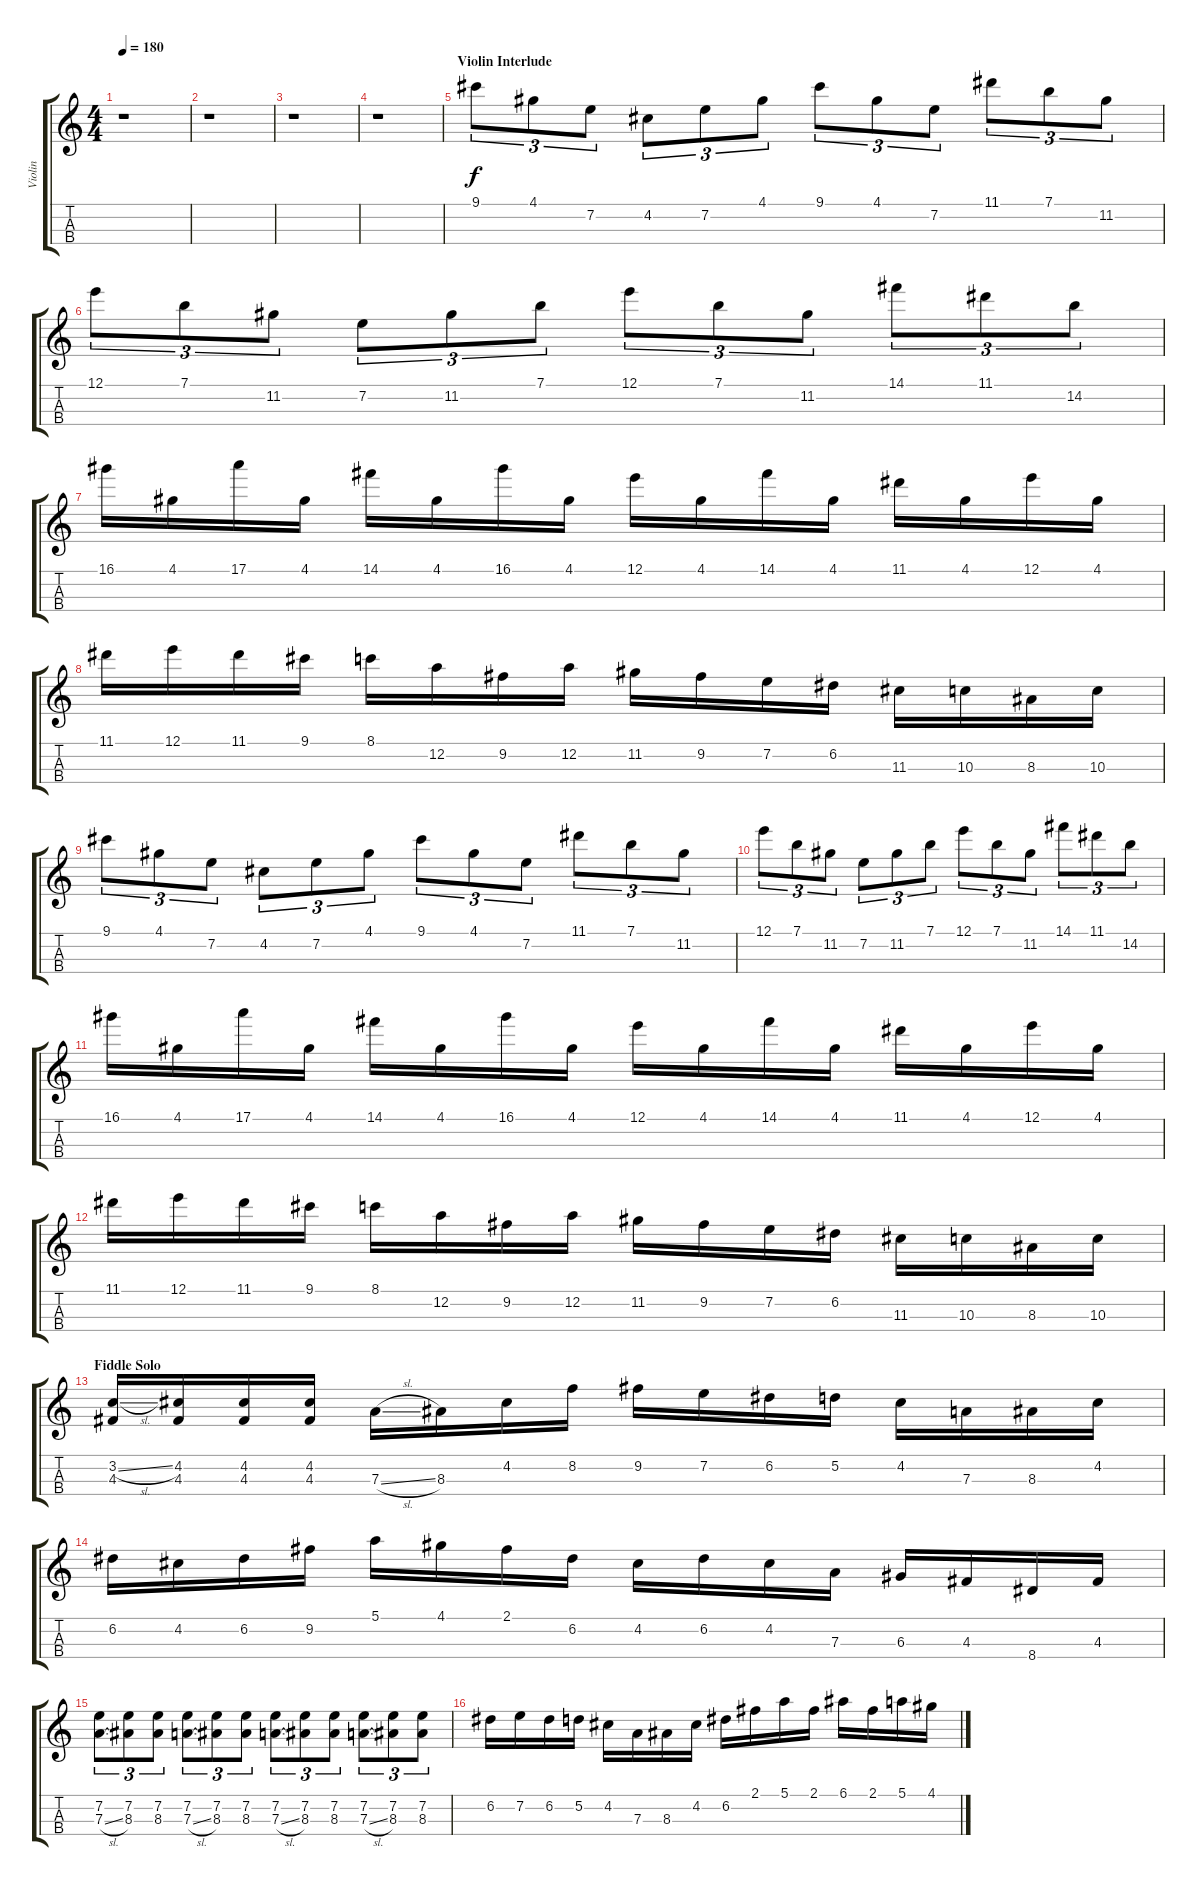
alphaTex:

\track ("Violin" "Violin") {instrument fiddle}
\staff {score tabs}
\tuning (E5 A4 D4 G3) {hide}
\ts (4 4)
\tempo 180
\clef g2
\ks c
r.1{dy f} |
r.1 |
r.1 |
r.1 |
\section ("" "Violin Interlude")
9.1.8{tu (3 2)} 4.1.8{tu (3 2)} 7.2.8{tu (3 2)} 4.2.8{tu (3 2)} 7.2.8{tu (3 2)} 4.1.8{tu (3 2)} 9.1.8{tu (3 2)} 4.1.8{tu (3 2)} 7.2.8{tu (3 2)} 11.1.8{tu (3 2)} 7.1.8{tu (3 2)} 11.2.8{tu (3 2)} |
12.1.8{tu (3 2)} 7.1.8{tu (3 2)} 11.2.8{tu (3 2)} 7.2.8{tu (3 2)} 11.2.8{tu (3 2)} 7.1.8{tu (3 2)} 12.1.8{tu (3 2)} 7.1.8{tu (3 2)} 11.2.8{tu (3 2)} 14.1.8{tu (3 2)} 11.1.8{tu (3 2)} 14.2.8{tu (3 2)} |
16.1.16 4.1.16 17.1.16 4.1.16 14.1.16 4.1.16 16.1.16 4.1.16 12.1.16 4.1.16 14.1.16 4.1.16 11.1.16 4.1.16 12.1.16 4.1.16 |
11.1.16 12.1.16 11.1.16 9.1.16 8.1.16 12.2.16 9.2.16 12.2.16 11.2.16 9.2.16 7.2.16 6.2.16 11.3.16 10.3.16 8.3.16 10.3.16 |
9.1.8{tu (3 2)} 4.1.8{tu (3 2)} 7.2.8{tu (3 2)} 4.2.8{tu (3 2)} 7.2.8{tu (3 2)} 4.1.8{tu (3 2)} 9.1.8{tu (3 2)} 4.1.8{tu (3 2)} 7.2.8{tu (3 2)} 11.1.8{tu (3 2)} 7.1.8{tu (3 2)} 11.2.8{tu (3 2)} |
12.1.8{tu (3 2)} 7.1.8{tu (3 2)} 11.2.8{tu (3 2)} 7.2.8{tu (3 2)} 11.2.8{tu (3 2)} 7.1.8{tu (3 2)} 12.1.8{tu (3 2)} 7.1.8{tu (3 2)} 11.2.8{tu (3 2)} 14.1.8{tu (3 2)} 11.1.8{tu (3 2)} 14.2.8{tu (3 2)} |
16.1.16 4.1.16 17.1.16 4.1.16 14.1.16 4.1.16 16.1.16 4.1.16 12.1.16 4.1.16 14.1.16 4.1.16 11.1.16 4.1.16 12.1.16 4.1.16 |
11.1.16 12.1.16 11.1.16 9.1.16 8.1.16 12.2.16 9.2.16 12.2.16 11.2.16 9.2.16 7.2.16 6.2.16 11.3.16 10.3.16 8.3.16 10.3.16 |
\section ("" "Fiddle Solo")
(3.2{sl} 4.3).16 (4.2 4.3).16 (4.2 4.3).16 (4.2 4.3).16 7.3{sl}.16 8.3.16 4.2.16 8.2.16 9.2.16 7.2.16 6.2.16 5.2.16 4.2.16 7.3.16 8.3.16 4.2.16 |
6.2.16 4.2.16 6.2.16 9.2.16 5.1.16 4.1.16 2.1.16 6.2.16 4.2.16 6.2.16 4.2.16 7.3.16 6.3.16 4.3.16 8.4.16 4.3.16 |
(7.2 7.3{sl}).8{tu (3 2)} (7.2 8.3).8{tu (3 2)} (7.2 8.3).8{tu (3 2)} (7.2 7.3{sl}).8{tu (3 2)} (7.2 8.3).8{tu (3 2)} (7.2 8.3).8{tu (3 2)} (7.2 7.3{sl}).8{tu (3 2)} (7.2 8.3).8{tu (3 2)} (7.2 8.3).8{tu (3 2)} (7.2 7.3{sl}).8{tu (3 2)} (7.2 8.3).8{tu (3 2)} (7.2 8.3).8{tu (3 2)} |
6.2.16 7.2.16 6.2.16 5.2.16 4.2.16 7.3.16 8.3.16 4.2.16 6.2.16 2.1.16 5.1.16 2.1.16 6.1.16 2.1.16 5.1.16 4.1.16
